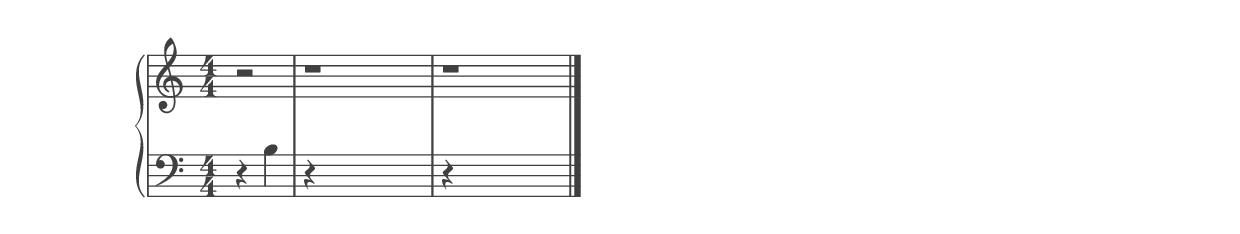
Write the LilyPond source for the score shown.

%% ----------------------------------------------------------------------------
%% Generated on: 2019 January 05
%% Note Name: B3
%% Octave: 3
%% Clef: bass
%% Filename: 071-39-3-bass-B3
%% ----------------------------------------------------------------------------

\version "2.19.82"

\include "../piano_note_colors.ly"

\header {
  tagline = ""
}

upper = {
  \clef treble
  \numericTimeSignature
  % treble note
  r2
  % treble octave (hidden)
  r1
  % treble octave (hidden) repeat
  \unHideNotes
  r1
  \bar "|."
}

lower = {
  \clef bass
  \numericTimeSignature
  % bass note in color
  r4 b4
  % bass octave (hidden)
  r4 \hideNotes b,4 b4 b'4
  % bass octave (hidden) repeat
  \unHideNotes
  r4 \hideNotes b,4 b4 b'4
}

\score {
  \new PianoStaff <<
    \context Score
    \applyContext #(override-color-for-all-grobs default-black)
    \time 4/4
    \partial 2
    \new Staff = upper { \upper }
    \new Staff = lower { \lower }
  >>
  \layout { }
  \midi { }
}